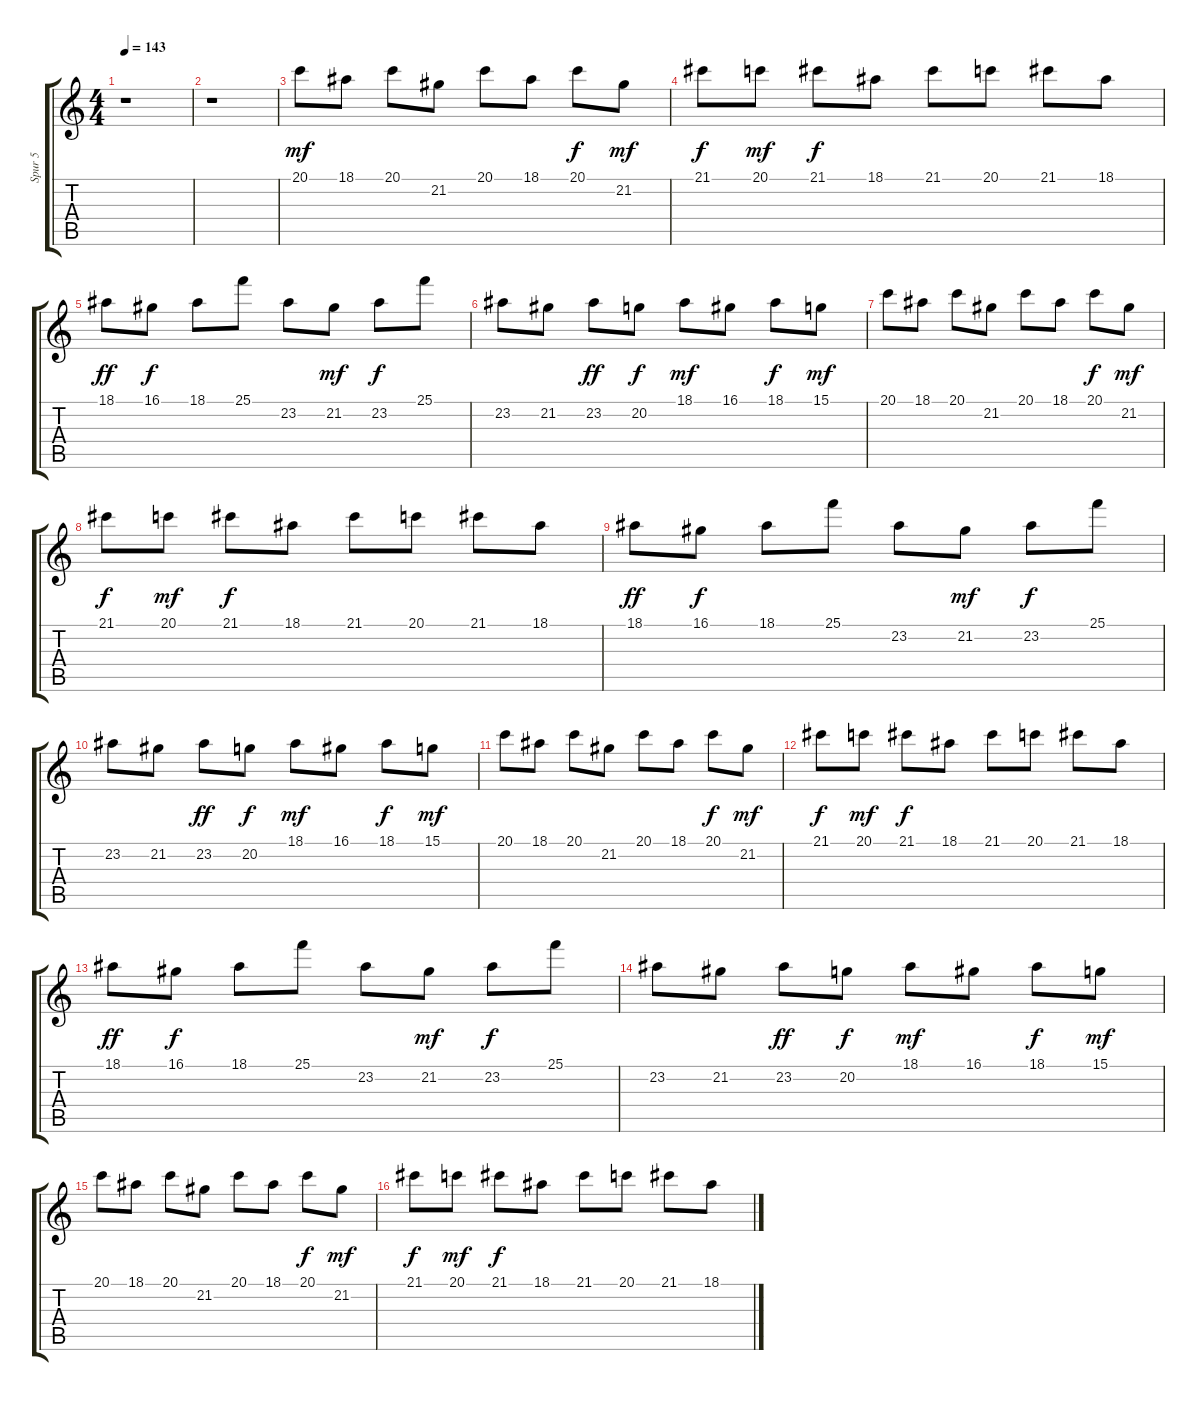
\track ("Spur 5" "Spur 5") {instrument honkytonkpiano}
\staff {score tabs}
\tuning (E4 B3 G3 D3 A2 E2) {hide}
\ts (4 4)
\tempo 143
\clef g2
\ks c
r.1{dy fff} |
r.1 |
20.1.8{dy mf} 18.1.8 20.1.8 21.2.8 20.1.8 18.1.8 20.1.8{dy f} 21.2.8{dy mf} |
21.1.8{dy f} 20.1.8{dy mf} 21.1.8{dy f} 18.1.8 21.1.8 20.1.8 21.1.8 18.1.8 |
18.1.8{dy ff} 16.1.8{dy f} 18.1.8 25.1.8 23.2.8 21.2.8{dy mf} 23.2.8{dy f} 25.1.8 |
23.2.8 21.2.8 23.2.8{dy ff} 20.2.8{dy f} 18.1.8{dy mf} 16.1.8 18.1.8{dy f} 15.1.8{dy mf} |
20.1.8 18.1.8 20.1.8 21.2.8 20.1.8 18.1.8 20.1.8{dy f} 21.2.8{dy mf} |
21.1.8{dy f} 20.1.8{dy mf} 21.1.8{dy f} 18.1.8 21.1.8 20.1.8 21.1.8 18.1.8 |
18.1.8{dy ff} 16.1.8{dy f} 18.1.8 25.1.8 23.2.8 21.2.8{dy mf} 23.2.8{dy f} 25.1.8 |
23.2.8 21.2.8 23.2.8{dy ff} 20.2.8{dy f} 18.1.8{dy mf} 16.1.8 18.1.8{dy f} 15.1.8{dy mf} |
20.1.8 18.1.8 20.1.8 21.2.8 20.1.8 18.1.8 20.1.8{dy f} 21.2.8{dy mf} |
21.1.8{dy f} 20.1.8{dy mf} 21.1.8{dy f} 18.1.8 21.1.8 20.1.8 21.1.8 18.1.8 |
18.1.8{dy ff} 16.1.8{dy f} 18.1.8 25.1.8 23.2.8 21.2.8{dy mf} 23.2.8{dy f} 25.1.8 |
23.2.8 21.2.8 23.2.8{dy ff} 20.2.8{dy f} 18.1.8{dy mf} 16.1.8 18.1.8{dy f} 15.1.8{dy mf} |
20.1.8 18.1.8 20.1.8 21.2.8 20.1.8 18.1.8 20.1.8{dy f} 21.2.8{dy mf} |
21.1.8{dy f} 20.1.8{dy mf} 21.1.8{dy f} 18.1.8 21.1.8 20.1.8 21.1.8 18.1.8
